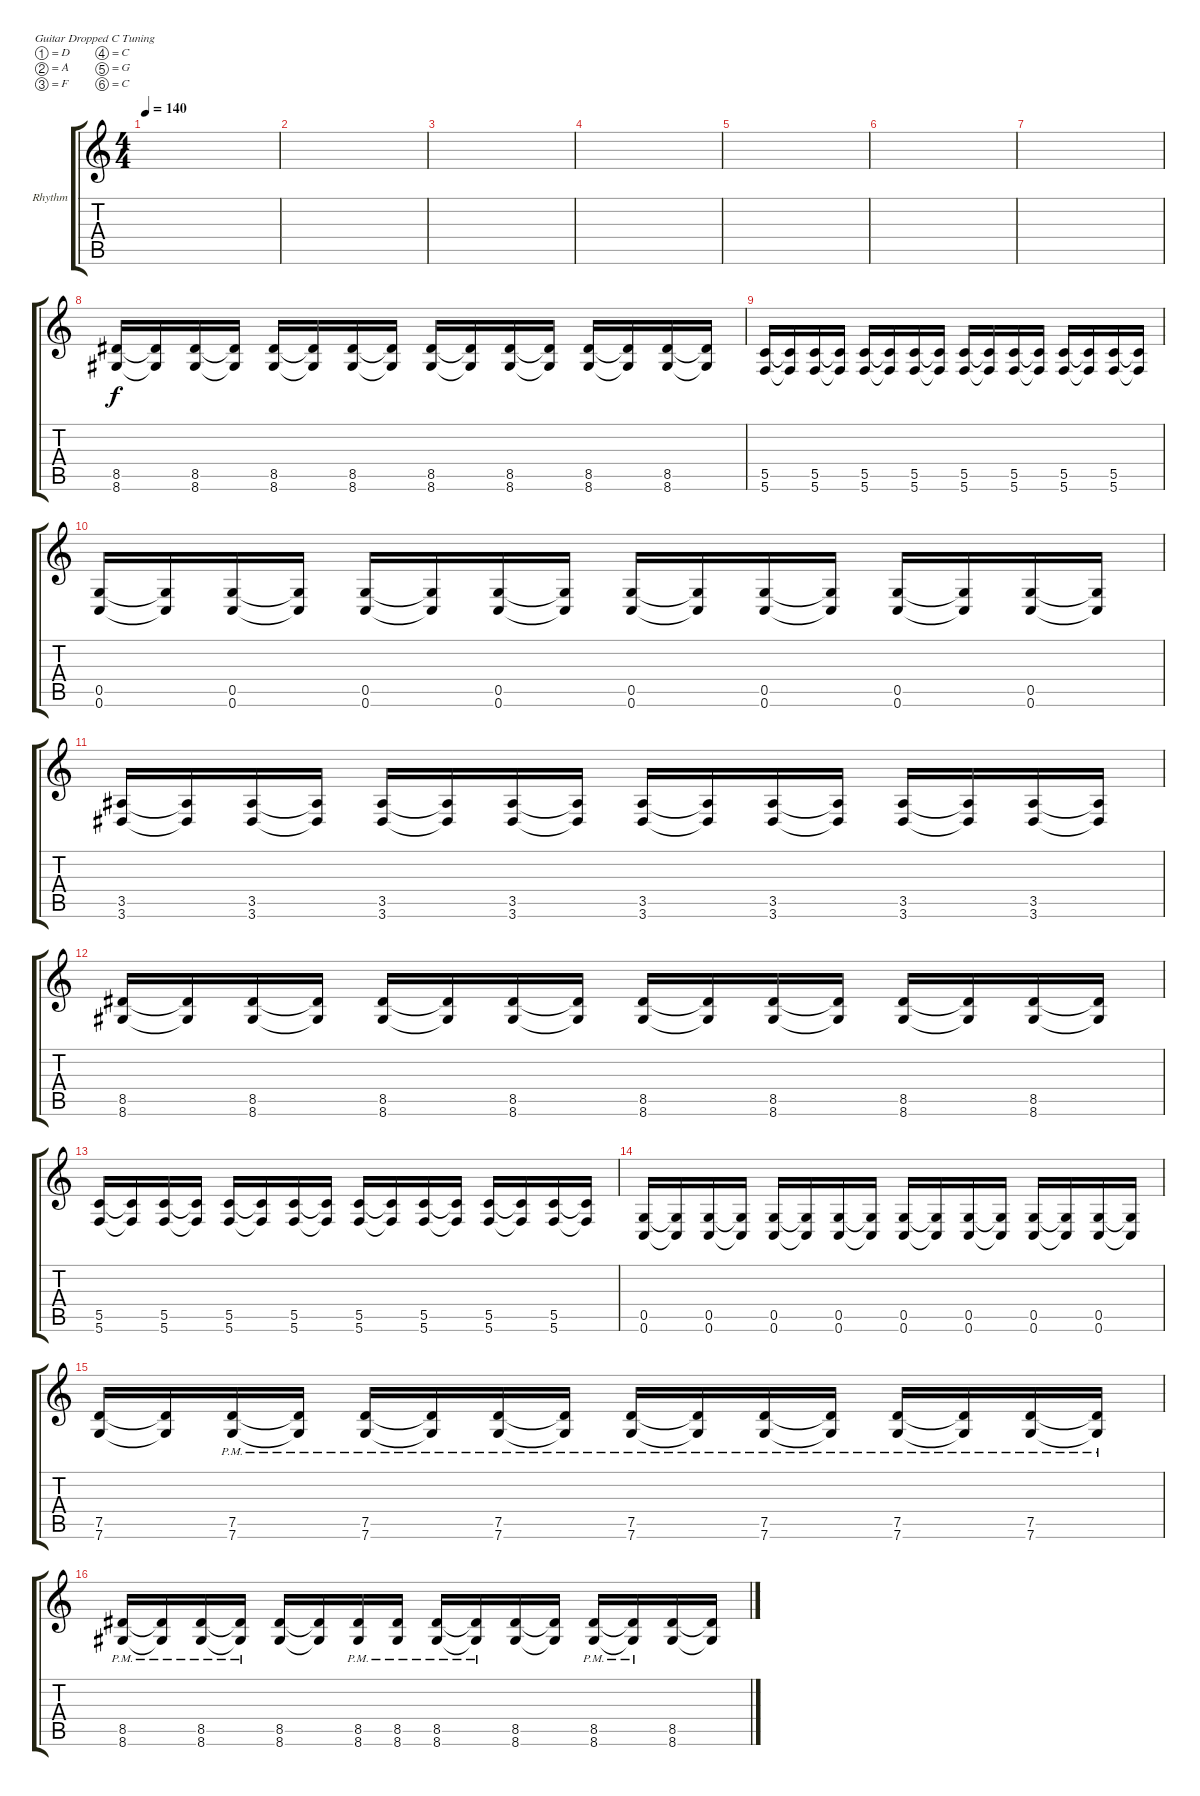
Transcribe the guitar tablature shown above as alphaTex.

\defaultSystemsLayout 4
\bracketExtendMode groupsimilarinstruments
\firstSystemTrackNameOrientation horizontal
\otherSystemsTrackNameOrientation horizontal
\track ("Rhythm" "Rhythm") {instrument distortionguitar}
\staff {score tabs}
\tuning (D4 A3 F3 C3 G2 C2)
\ts (4 4)
\tempo 140
\clef g2
\ks c
|
|
|
|
|
|
|
(8.6 8.5).16 (8.5{t} 8.6{t}).16 (8.5 8.6).16 (8.6{t} 8.5{t}).16 (8.6 8.5).16 (8.6{t} 8.5{t}).16 (8.6 8.5).16 (8.6{t} 8.5{t}).16 (8.6 8.5).16 (8.6{t} 8.5{t}).16 (8.6 8.5).16 (8.6{t} 8.5{t}).16 (8.6 8.5).16 (8.6{t} 8.5{t}).16 (8.6 8.5).16 (8.6{t} 8.5{t}).16 |
(5.6 5.5).16 (5.5{t} 5.6{t}).16 (5.5 5.6).16 (5.6{t} 5.5{t}).16 (5.6 5.5).16 (5.6{t} 5.5{t}).16 (5.6 5.5).16 (5.6{t} 5.5{t}).16 (5.6 5.5).16 (5.6{t} 5.5{t}).16 (5.6 5.5).16 (5.6{t} 5.5{t}).16 (5.6 5.5).16 (5.6{t} 5.5{t}).16 (5.6 5.5).16 (5.6{t} 5.5{t}).16 |
(0.6 0.5).16 (0.5{t} 0.6{t}).16 (0.5 0.6).16 (0.6{t} 0.5{t}).16 (0.6 0.5).16 (0.6{t} 0.5{t}).16 (0.6 0.5).16 (0.6{t} 0.5{t}).16 (0.6 0.5).16 (0.6{t} 0.5{t}).16 (0.6 0.5).16 (0.6{t} 0.5{t}).16 (0.6 0.5).16 (0.6{t} 0.5{t}).16 (0.6 0.5).16 (0.6{t} 0.5{t}).16 |
(3.6 3.5).16 (3.6{t} 3.5{t}).16 (3.5 3.6).16 (3.6{t} 3.5{t}).16 (3.6 3.5).16 (3.6{t} 3.5{t}).16 (3.6 3.5).16 (3.6{t} 3.5{t}).16 (3.6 3.5).16 (3.6{t} 3.5{t}).16 (3.6 3.5).16 (3.6{t} 3.5{t}).16 (3.6 3.5).16 (3.6{t} 3.5{t}).16 (3.6 3.5).16 (3.6{t} 3.5{t}).16 |
(8.6 8.5).16 (8.5{t} 8.6{t}).16 (8.5 8.6).16 (8.6{t} 8.5{t}).16 (8.6 8.5).16 (8.6{t} 8.5{t}).16 (8.6 8.5).16 (8.6{t} 8.5{t}).16 (8.6 8.5).16 (8.6{t} 8.5{t}).16 (8.6 8.5).16 (8.6{t} 8.5{t}).16 (8.6 8.5).16 (8.6{t} 8.5{t}).16 (8.6 8.5).16 (8.6{t} 8.5{t}).16 |
(5.6 5.5).16 (5.5{t} 5.6{t}).16 (5.5 5.6).16 (5.6{t} 5.5{t}).16 (5.6 5.5).16 (5.6{t} 5.5{t}).16 (5.6 5.5).16 (5.6{t} 5.5{t}).16 (5.6 5.5).16 (5.6{t} 5.5{t}).16 (5.6 5.5).16 (5.6{t} 5.5{t}).16 (5.6 5.5).16 (5.6{t} 5.5{t}).16 (5.6 5.5).16 (5.6{t} 5.5{t}).16 |
(0.6 0.5).16 (0.5{t} 0.6{t}).16 (0.5 0.6).16 (0.6{t} 0.5{t}).16 (0.6 0.5).16 (0.6{t} 0.5{t}).16 (0.6 0.5).16 (0.6{t} 0.5{t}).16 (0.6 0.5).16 (0.6{t} 0.5{t}).16 (0.6 0.5).16 (0.6{t} 0.5{t}).16 (0.6 0.5).16 (0.6{t} 0.5{t}).16 (0.6 0.5).16 (0.6{t} 0.5{t}).16 |
(7.6 7.5).16 (7.6{t} 7.5{t}).16 (7.5{pm} 7.6{pm}).16 (7.6{pm t} 7.5{pm t}).16 (7.6{pm} 7.5{pm}).16 (7.6{pm t} 7.5{pm t}).16 (7.6{pm} 7.5{pm}).16 (7.6{pm t} 7.5{pm t}).16 (7.6{pm} 7.5{pm}).16 (7.6{pm t} 7.5{pm t}).16 (7.6{pm} 7.5{pm}).16 (7.6{pm t} 7.5{pm t}).16 (7.6{pm} 7.5{pm}).16 (7.6{pm t} 7.5{pm t}).16 (7.6{pm} 7.5{pm}).16 (7.6{pm t} 7.5{pm t}).16 |
(8.6{pm} 8.5{pm}).16 (8.5{pm t} 8.6{pm t}).16 (8.6{pm} 8.5{pm}).16 (8.5{pm t} 8.6{pm t}).16 (8.6 8.5).16 (8.5{t} 8.6{t}).16 (8.6{pm} 8.5{pm}).16 (8.5{pm} 8.6{pm}).16 (8.6{pm} 8.5{pm}).16 (8.5{pm t} 8.6{pm t}).16 (8.6 8.5).16 (8.5{t} 8.6{t}).16 (8.6{pm} 8.5{pm}).16 (8.5{pm t} 8.6{pm t}).16 (8.5 8.6).16 (8.6{t} 8.5{t}).16
